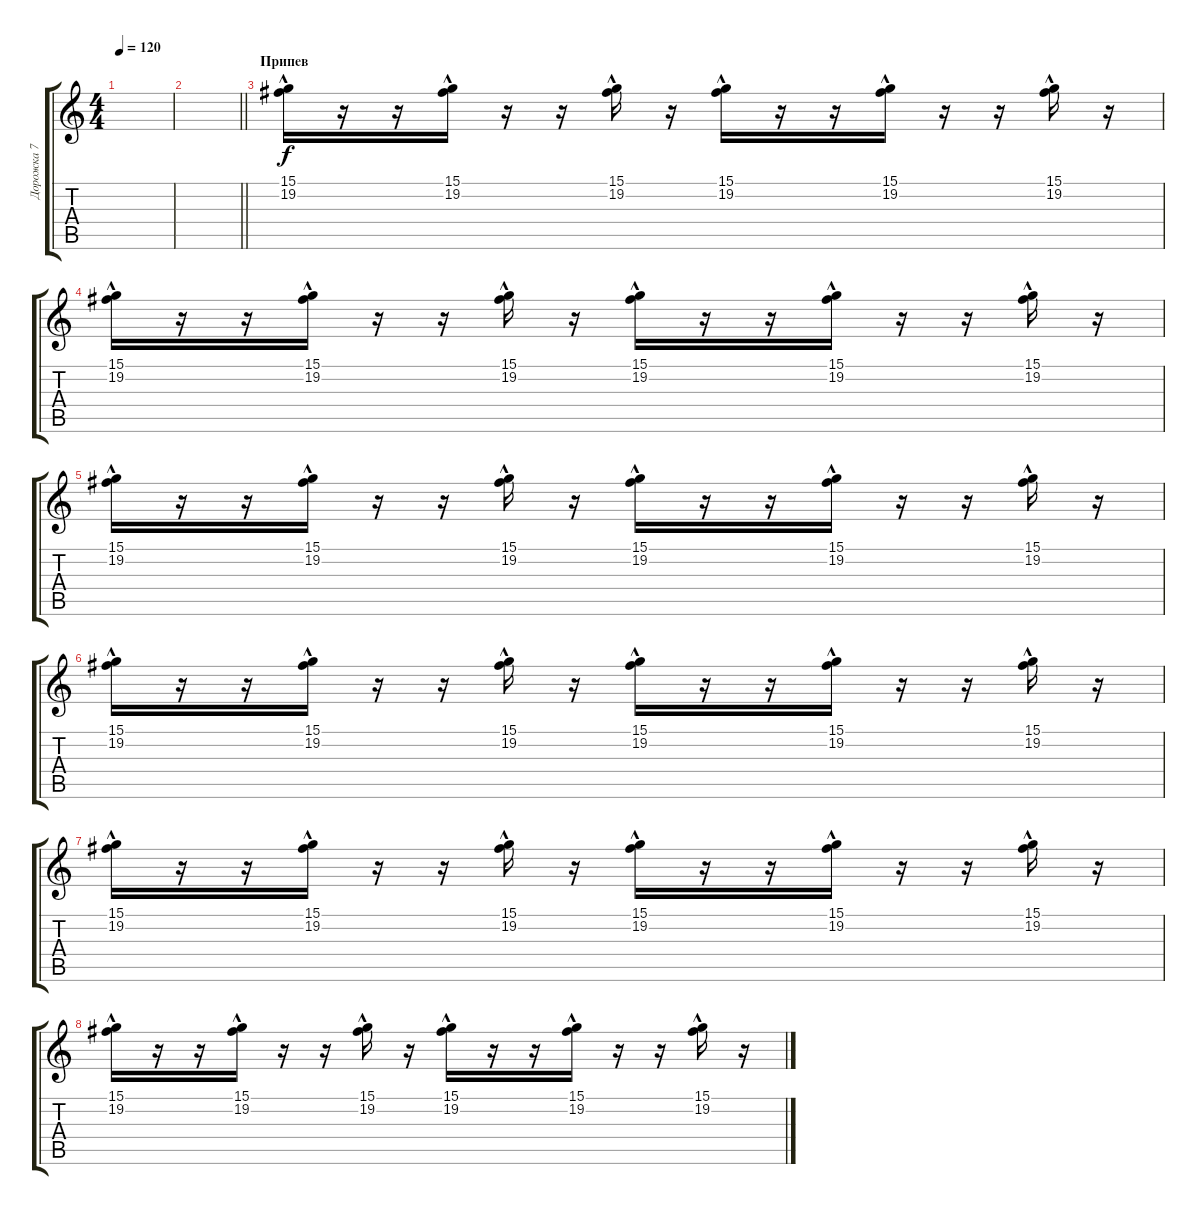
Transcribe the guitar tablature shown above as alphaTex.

\track ("Дорожка 7" "Дорожка 7") {instrument tremolostrings}
\staff {score tabs}
\tuning (E4 B3 G3 D3 A2 E2) {hide}
\ts (4 4)
\tempo 120
\clef g2
\ks c
|
\barLineRight lightlight
|
\section ("" "Припев")
(15.1{hac} 19.2{hac}).16 r.16 r.16 (15.1{hac} 19.2{hac}).16 r.16 r.16 (15.1{hac} 19.2{hac}).16 r.16 (15.1{hac} 19.2{hac}).16 r.16 r.16 (15.1{hac} 19.2{hac}).16 r.16 r.16 (15.1{hac} 19.2{hac}).16 r.16 |
(15.1{hac} 19.2{hac}).16 r.16 r.16 (15.1{hac} 19.2{hac}).16 r.16 r.16 (15.1{hac} 19.2{hac}).16 r.16 (15.1{hac} 19.2{hac}).16 r.16 r.16 (15.1{hac} 19.2{hac}).16 r.16 r.16 (15.1{hac} 19.2{hac}).16 r.16 |
(15.1{hac} 19.2{hac}).16 r.16 r.16 (15.1{hac} 19.2{hac}).16 r.16 r.16 (15.1{hac} 19.2{hac}).16 r.16 (15.1{hac} 19.2{hac}).16 r.16 r.16 (15.1{hac} 19.2{hac}).16 r.16 r.16 (15.1{hac} 19.2{hac}).16 r.16 |
(15.1{hac} 19.2{hac}).16 r.16 r.16 (15.1{hac} 19.2{hac}).16 r.16 r.16 (15.1{hac} 19.2{hac}).16 r.16 (15.1{hac} 19.2{hac}).16 r.16 r.16 (15.1{hac} 19.2{hac}).16 r.16 r.16 (15.1{hac} 19.2{hac}).16 r.16 |
(15.1{hac} 19.2{hac}).16 r.16 r.16 (15.1{hac} 19.2{hac}).16 r.16 r.16 (15.1{hac} 19.2{hac}).16 r.16 (15.1{hac} 19.2{hac}).16 r.16 r.16 (15.1{hac} 19.2{hac}).16 r.16 r.16 (15.1{hac} 19.2{hac}).16 r.16 |
(15.1{hac} 19.2{hac}).16 r.16 r.16 (15.1{hac} 19.2{hac}).16 r.16 r.16 (15.1{hac} 19.2{hac}).16 r.16 (15.1{hac} 19.2{hac}).16 r.16 r.16 (15.1{hac} 19.2{hac}).16 r.16 r.16 (15.1{hac} 19.2{hac}).16 r.16
